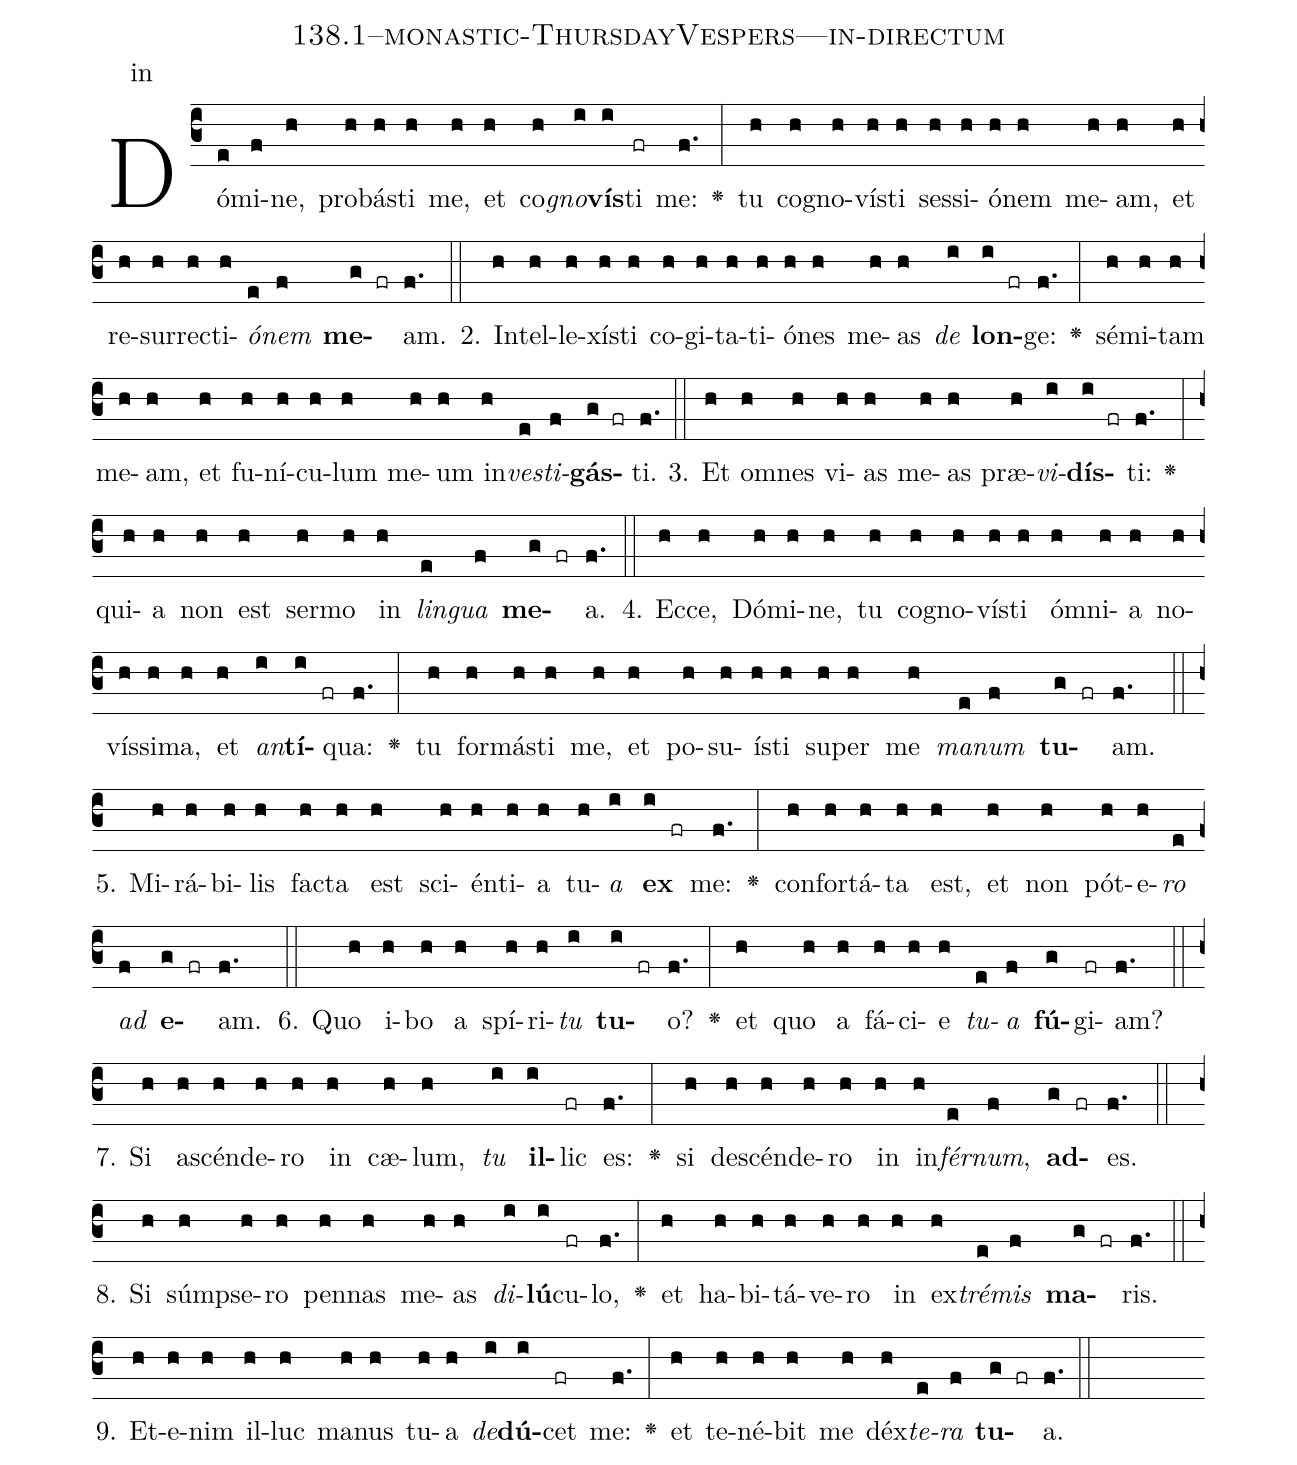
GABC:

name: 138.1--monastic-ThursdayVespers---in-directum;
annotation: in;
%%
(c3)Dó(e)mi(f)ne,(h) pro(h)bás(h)ti(h) me,(h) et(h) co(h)<i>gno</i>(i)<b>vís</b>(i)ti(fr) me:(f.) <v>\greheightstar</v>(:) tu(h) co(h)gno(h)vís(h)ti(h) ses(h)si(h)ó(h)nem(h) me(h)am,(h) et(h) re(h)sur(h)rec(h)ti(h)<i>ó</i>(e)<i>nem</i>(f) <b>me</b>(g fr)am.(f.) (::)
2. In(h)tel(h)le(h)xís(h)ti(h) co(h)gi(h)ta(h)ti(h)ó(h)nes(h) me(h)as(h) <i>de</i>(i) <b>lon</b>(i fr)ge:(f.) <v>\greheightstar</v>(:) sé(h)mi(h)tam(h) me(h)am,(h) et(h) fu(h)ní(h)cu(h)lum(h) me(h)um(h) in(h)<i>ves</i>(e)<i>ti</i>(f)<b>gás</b>(g fr)ti.(f.) (::)
3. Et(h) om(h)nes(h) vi(h)as(h) me(h)as(h) præ(h)<i>vi</i>(i)<b>dís</b>(i fr)ti:(f.) <v>\greheightstar</v>(:) qui(h)a(h) non(h) est(h) ser(h)mo(h) in(h) <i>lin</i>(e)<i>gua</i>(f) <b>me</b>(g fr)a.(f.) (::)
4. Ec(h)ce,(h) Dó(h)mi(h)ne,(h) tu(h) co(h)gno(h)vís(h)ti(h) óm(h)ni(h)a(h) no(h)vís(h)si(h)ma,(h) et(h) <i>an</i>(i)<b>tí</b>(i fr)qua:(f.) <v>\greheightstar</v>(:) tu(h) for(h)más(h)ti(h) me,(h) et(h) po(h)su(h)ís(h)ti(h) su(h)per(h) me(h) <i>ma</i>(e)<i>num</i>(f) <b>tu</b>(g fr)am.(f.) (::)
5. Mi(h)rá(h)bi(h)lis(h) fac(h)ta(h) est(h) sci(h)én(h)ti(h)a(h) tu(h)<i>a</i>(i) <b>ex</b>(i fr) me:(f.) <v>\greheightstar</v>(:) con(h)for(h)tá(h)ta(h) est,(h) et(h) non(h) pót(h)e(h)<i>ro</i>(e) <i>ad</i>(f) <b>e</b>(g fr)am.(f.) (::)
6. Quo(h) i(h)bo(h) a(h) spí(h)ri(h)<i>tu</i>(i) <b>tu</b>(i fr)o?(f.) <v>\greheightstar</v>(:) et(h) quo(h) a(h) fá(h)ci(h)e(h) <i>tu</i>(e)<i>a</i>(f) <b>fú</b>(g)gi(fr)am?(f.) (::)
7. Si(h) a(h)scén(h)de(h)ro(h) in(h) cæ(h)lum,(h) <i>tu</i>(i) <b>il</b>(i)lic(fr) es:(f.) <v>\greheightstar</v>(:) si(h) de(h)scén(h)de(h)ro(h) in(h) in(h)<i>fér</i>(e)<i>num</i>,(f) <b>ad</b>(g fr)es.(f.) (::)
8. Si(h) súmp(h)se(h)ro(h) pen(h)nas(h) me(h)as(h) <i>di</i>(i)<b>lú</b>(i)cu(fr)lo,(f.) <v>\greheightstar</v>(:) et(h) ha(h)bi(h)tá(h)ve(h)ro(h) in(h) ex(h)<i>tré</i>(e)<i>mis</i>(f) <b>ma</b>(g fr)ris.(f.) (::)
9. Et(h)e(h)nim(h) il(h)luc(h) ma(h)nus(h) tu(h)a(h) <i>de</i>(i)<b>dú</b>(i)cet(fr) me:(f.) <v>\greheightstar</v>(:) et(h) te(h)né(h)bit(h) me(h) déx(h)<i>te</i>(e)<i>ra</i>(f) <b>tu</b>(g fr)a.(f.) (::)
